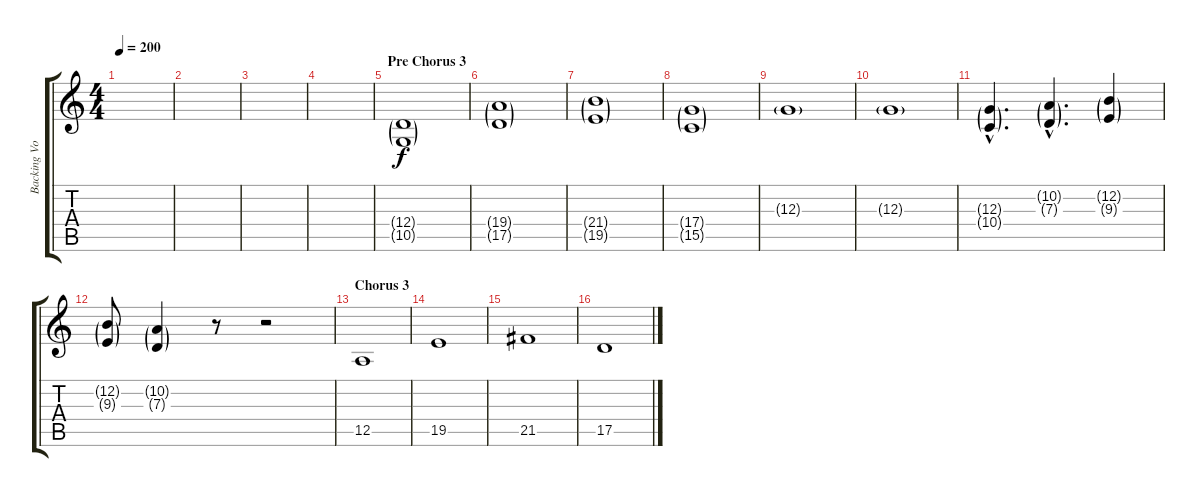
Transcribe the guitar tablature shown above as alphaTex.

\track ("Backing Vocals" "Backing Vo") {instrument lead2sawtooth}
\staff {score tabs}
\tuning (E4 B3 G3 D3 A2 E2) {hide}
\ts (4 4)
\tempo 200
\clef g2
\ks c
|
|
|
|
\section ("" "Pre Chorus 3")
(12.4{g} 10.5{g}).1 |
(19.4{g} 17.5{g}).1 |
(21.4{g} 19.5{g}).1 |
(17.4{g} 15.5{g}).1 |
12.3{g}.1 |
12.3{g}.1 |
(12.3{g hac} 10.4{g hac}).4{d} (10.2{g hac} 7.3{g hac}).4{d} (12.2{g} 9.3{g}).4 |
(12.2{g} 9.3{g}).8 (10.2{g} 7.3{g}).4 r.8 r.2 |
\section ("" "Chorus 3")
12.5.1{dy f} |
19.5.1 |
21.5.1 |
17.5.1
